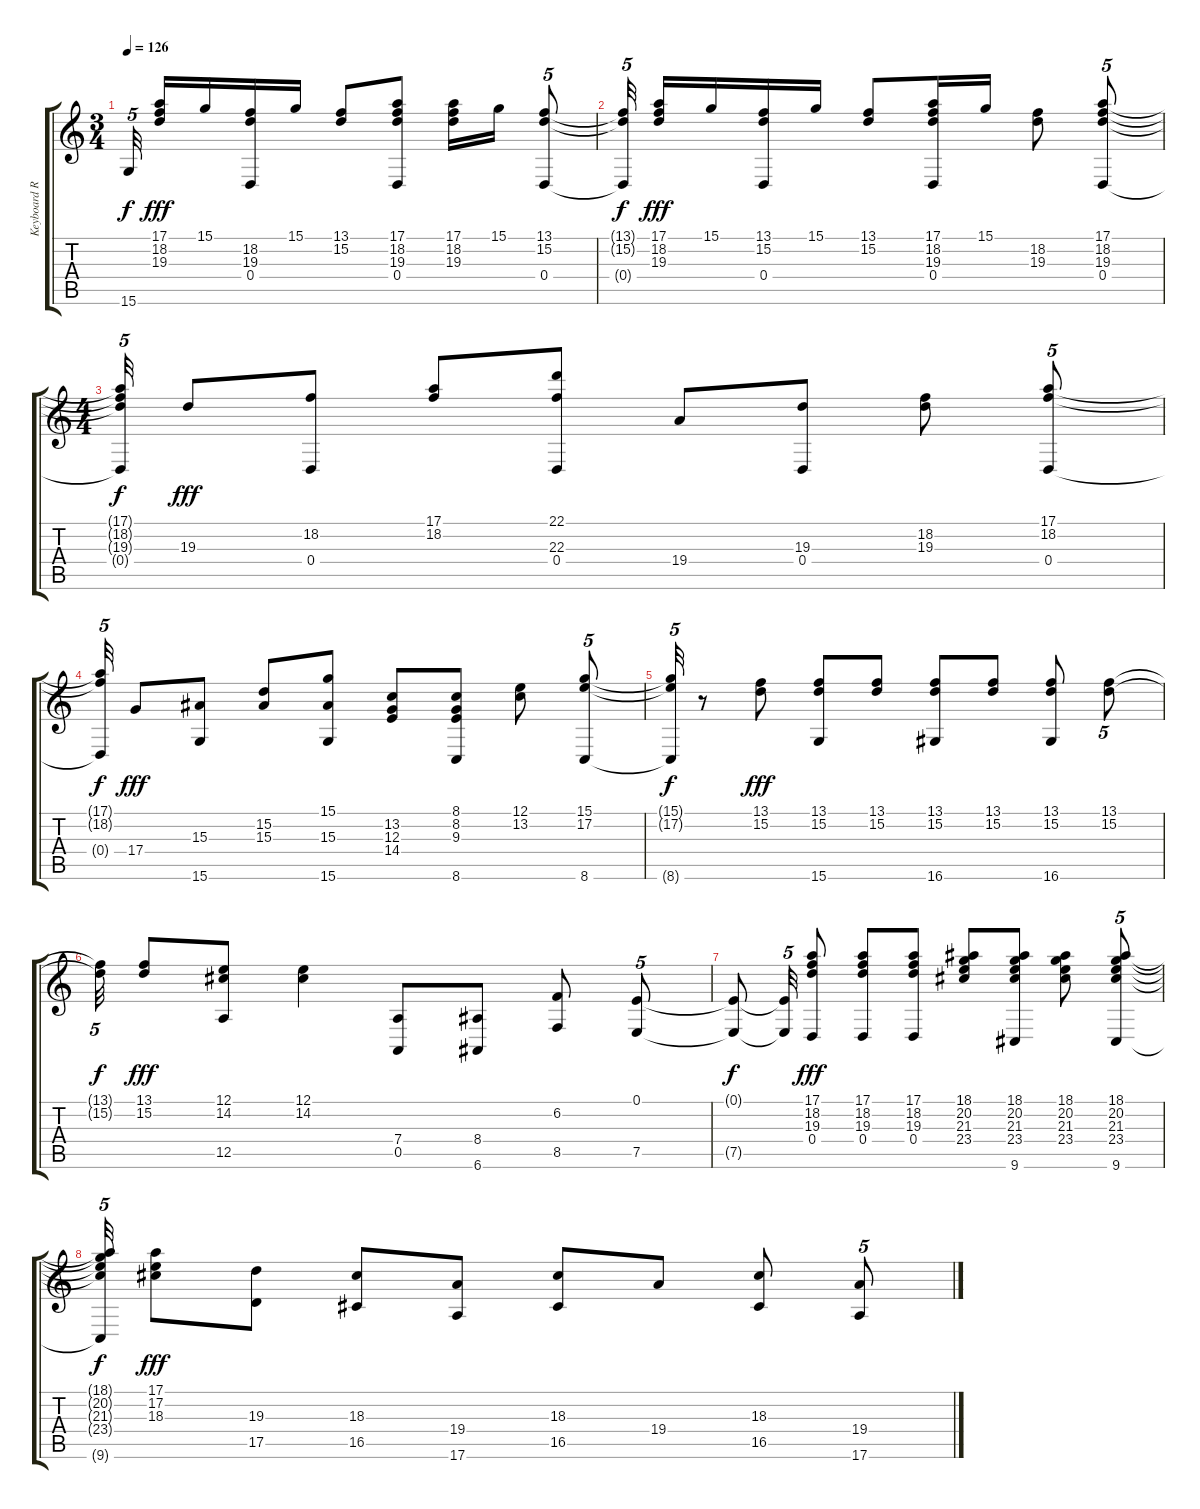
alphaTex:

\track ("Keyboard R" "Keyboard R") {instrument brightacousticpiano}
\staff {score tabs}
\tuning (E4 B3 G3 D3 A2 E2) {hide}
\ts (3 4)
\tempo 126
\clef g2
\ks c
15.6{t}.32{tu (5 4) dy f beam splitsecondary} (17.1 18.2 19.3).16{dy fff} 15.1.16 (18.2 19.3 0.4).16 15.1.16 (13.1 15.2).8 (17.1 18.2 19.3 0.4).8 (17.1 18.2 19.3).16 15.1.16 (13.1 15.2 0.4).8{tu (5 4)} |
(13.1{t} 15.2{t} 0.4{t}).32{tu (5 4) dy f beam splitsecondary} (17.1 18.2 19.3).16{dy fff} 15.1.16 (13.1 15.2 0.4).16 15.1.16 (13.1 15.2).8 (17.1 18.2 19.3 0.4).16 15.1.16 (18.2 19.3).8 (17.1 18.2 19.3 0.4).8{tu (5 4)} |
\ts (4 4)
(17.1{t} 18.2{t} 19.3{t} 0.4{t}).32{tu (5 4) dy f} 19.3.8{dy fff} (18.2 0.4).8 (17.1 18.2).8 (22.1 22.3 0.4).8 19.4.8 (19.3 0.4).8 (18.2 19.3).8 (17.1 18.2 0.4).8{tu (5 4)} |
(17.1{t} 18.2{t} 0.4{t}).32{tu (5 4) dy f} 17.4.8{dy fff} (15.3 15.6).8 (15.2 15.3).8 (15.1 15.3 15.6).8 (13.2 12.3 14.4).8 (8.1 8.2 9.3 8.6).8 (12.1 13.2).8 (15.1 17.2 8.6).8{tu (5 4)} |
(15.1{t} 17.2{t} 8.6{t}).32{tu (5 4) dy f} r.8 (13.1 15.2).8{dy fff} (13.1 15.2 15.6).8 (13.1 15.2).8 (13.1 15.2 16.6).8 (13.1 15.2).8 (13.1 15.2 16.6).8 (13.1 15.2).8{tu (5 4)} |
(13.1{t} 15.2{t}).32{tu (5 4) dy f} (13.1 15.2).8{dy fff} (12.1 14.2 12.5).8 (12.1 14.2).4 (7.4 0.5).8 (8.4 6.6).8 (6.2 8.5).8 (0.1 7.5).8{tu (5 4)} |
(0.1{t} 7.5{t}).8{dy f} (0.1{t} 7.5{t}).32{tu (5 4)} (17.1 18.2 19.3 0.4).8{dy fff} (17.1 18.2 19.3 0.4).8 (17.1 18.2 19.3 0.4).8 (18.1 20.2 21.3 23.4).8 (18.1 20.2 21.3 23.4 9.6).8 (18.1 20.2 21.3 23.4).8 (18.1 20.2 21.3 23.4 9.6).8{tu (5 4)} |
(18.1{t} 20.2{t} 21.3{t} 23.4{t} 9.6{t}).32{tu (5 4) dy f} (17.1 17.2 18.3).8{dy fff} (19.3 17.5).8 (18.3 16.5).8 (19.4 17.6).8 (18.3 16.5).8 19.4.8 (18.3 16.5).8 (19.4 17.6).8{tu (5 4)}
